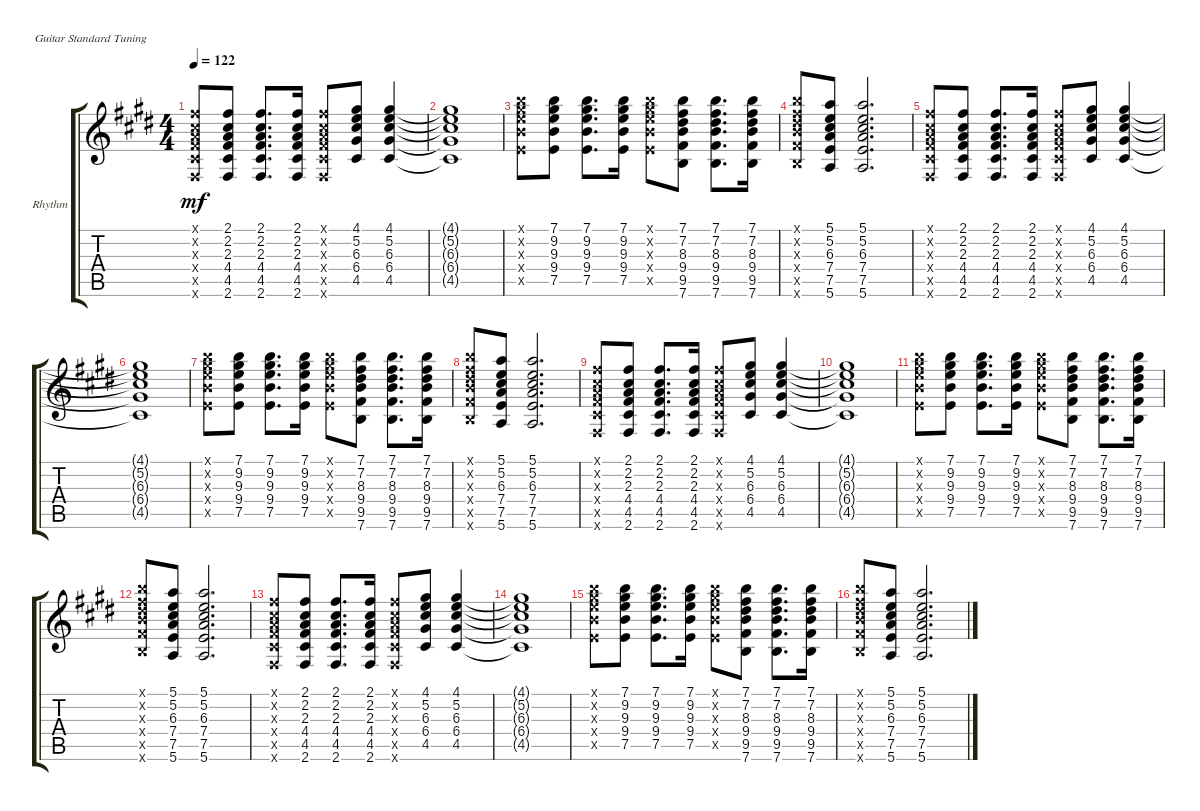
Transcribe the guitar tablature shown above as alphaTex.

\defaultSystemsLayout 4
\bracketExtendMode groupsimilarinstruments
\firstSystemTrackNameOrientation horizontal
\otherSystemsTrackNameOrientation horizontal
\track ("Rhythm Guitar (Frank Zappa)" "Rhythm") {instrument overdrivenguitar}
\staff {score tabs}
\tuning (E4 B3 G3 D3 A2 E2)
\ts (4 4)
\tempo 122
\clef g2
\ks e
(2.6{x} 4.5{x} 4.4{x} 2.3{x} 2.2{x} 2.1{x}).8{dy mf} (2.6 4.5 4.4 2.3 2.2 2.1).8 (2.6 4.5 4.4 2.3 2.2 2.1).8{d} (2.6 4.5 4.4 2.3 2.2 2.1).16 (2.6{x} 4.5{x} 4.4{x} 2.3{x} 2.2{x} 2.1{x}).8 (4.5 6.4 6.3 5.2 4.1).8 (4.5 6.4 6.3 5.2 4.1).4 |
(4.5{t} 6.4{t} 6.3{t} 5.2{t} 4.1{t}).1 |
(7.5{x} 9.4{x} 9.3{x} 9.2{x} 7.1{x}).8 (7.5 9.4 9.3 9.2 7.1).8 (7.5 9.4 9.3 9.2 7.1).8{d} (7.5 9.4 9.3 9.2 7.1).16 (7.5{x} 9.4{x} 9.3{x} 9.2{x} 7.1{x}).8 (7.6 9.5 9.4 8.3 7.2 7.1).8 (7.6 9.5 9.4 8.3 7.2 7.1).8{d} (7.6 9.5 9.4 8.3 7.2 7.1).16 |
(7.6{x} 9.5{x} 9.4{x} 8.3{x} 7.2{x} 7.1{x}).8 (5.6 7.5 7.4 6.3 5.2 5.1).8 (5.6 7.5 7.4 6.3 5.2 5.1).2{d} |
(2.6{x} 4.5{x} 4.4{x} 2.3{x} 2.2{x} 2.1{x}).8 (2.6 4.5 4.4 2.3 2.2 2.1).8 (2.6 4.5 4.4 2.3 2.2 2.1).8{d} (2.6 4.5 4.4 2.3 2.2 2.1).16 (2.6{x} 4.5{x} 4.4{x} 2.3{x} 2.2{x} 2.1{x}).8 (4.5 6.4 6.3 5.2 4.1).8 (4.5 6.4 6.3 5.2 4.1).4 |
(4.5{t} 6.4{t} 6.3{t} 5.2{t} 4.1{t}).1 |
(7.5{x} 9.4{x} 9.3{x} 9.2{x} 7.1{x}).8 (7.5 9.4 9.3 9.2 7.1).8 (7.5 9.4 9.3 9.2 7.1).8{d} (7.5 9.4 9.3 9.2 7.1).16 (7.5{x} 9.4{x} 9.3{x} 9.2{x} 7.1{x}).8 (7.6 9.5 9.4 8.3 7.2 7.1).8 (7.6 9.5 9.4 8.3 7.2 7.1).8{d} (7.6 9.5 9.4 8.3 7.2 7.1).16 |
(7.6{x} 9.5{x} 9.4{x} 8.3{x} 7.2{x} 7.1{x}).8 (5.6 7.5 7.4 6.3 5.2 5.1).8 (5.6 7.5 7.4 6.3 5.2 5.1).2{d} |
(2.6{x} 4.5{x} 4.4{x} 2.3{x} 2.2{x} 2.1{x}).8 (2.6 4.5 4.4 2.3 2.2 2.1).8 (2.6 4.5 4.4 2.3 2.2 2.1).8{d} (2.6 4.5 4.4 2.3 2.2 2.1).16 (2.6{x} 4.5{x} 4.4{x} 2.3{x} 2.2{x} 2.1{x}).8 (4.5 6.4 6.3 5.2 4.1).8 (4.5 6.4 6.3 5.2 4.1).4 |
(4.5{t} 6.4{t} 6.3{t} 5.2{t} 4.1{t}).1 |
(7.5{x} 9.4{x} 9.3{x} 9.2{x} 7.1{x}).8 (7.5 9.4 9.3 9.2 7.1).8 (7.5 9.4 9.3 9.2 7.1).8{d} (7.5 9.4 9.3 9.2 7.1).16 (7.5{x} 9.4{x} 9.3{x} 9.2{x} 7.1{x}).8 (7.6 9.5 9.4 8.3 7.2 7.1).8 (7.6 9.5 9.4 8.3 7.2 7.1).8{d} (7.6 9.5 9.4 8.3 7.2 7.1).16 |
(7.6{x} 9.5{x} 9.4{x} 8.3{x} 7.2{x} 7.1{x}).8 (5.6 7.5 7.4 6.3 5.2 5.1).8 (5.6 7.5 7.4 6.3 5.2 5.1).2{d} |
(2.6{x} 4.5{x} 4.4{x} 2.3{x} 2.2{x} 2.1{x}).8 (2.6 4.5 4.4 2.3 2.2 2.1).8 (2.6 4.5 4.4 2.3 2.2 2.1).8{d} (2.6 4.5 4.4 2.3 2.2 2.1).16 (2.6{x} 4.5{x} 4.4{x} 2.3{x} 2.2{x} 2.1{x}).8 (4.5 6.4 6.3 5.2 4.1).8 (4.5 6.4 6.3 5.2 4.1).4 |
(4.5{t} 6.4{t} 6.3{t} 5.2{t} 4.1{t}).1 |
(7.5{x} 9.4{x} 9.3{x} 9.2{x} 7.1{x}).8 (7.5 9.4 9.3 9.2 7.1).8 (7.5 9.4 9.3 9.2 7.1).8{d} (7.5 9.4 9.3 9.2 7.1).16 (7.5{x} 9.4{x} 9.3{x} 9.2{x} 7.1{x}).8 (7.6 9.5 9.4 8.3 7.2 7.1).8 (7.6 9.5 9.4 8.3 7.2 7.1).8{d} (7.6 9.5 9.4 8.3 7.2 7.1).16 |
(7.6{x} 9.5{x} 9.4{x} 8.3{x} 7.2{x} 7.1{x}).8 (5.6 7.5 7.4 6.3 5.2 5.1).8 (5.6 7.5 7.4 6.3 5.2 5.1).2{d}
